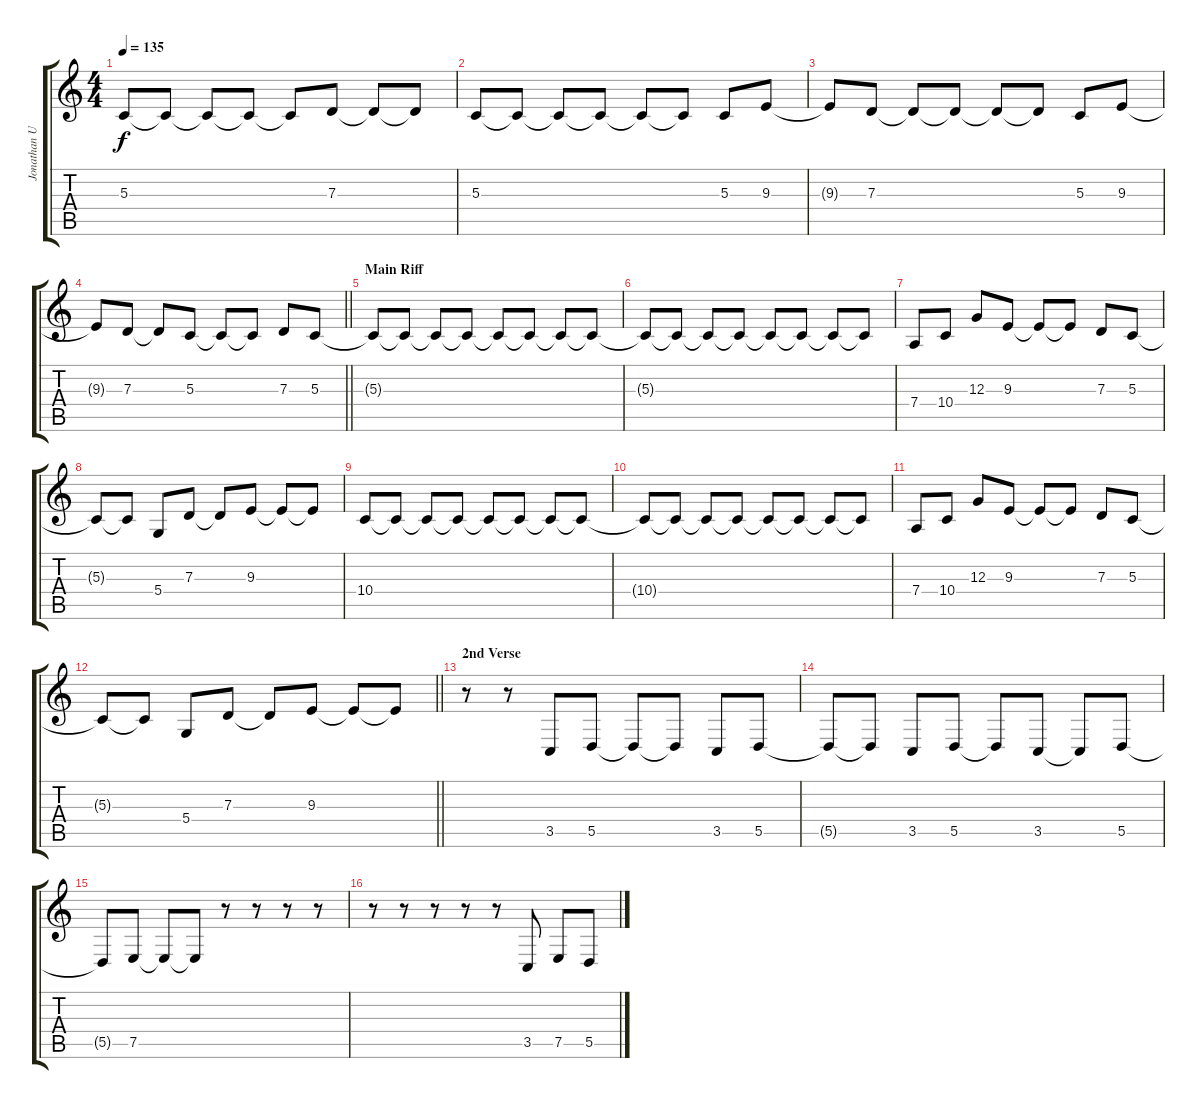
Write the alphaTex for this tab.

\track ("Jonathan Underdown (Vocals)" "Jonathan U") {instrument lead2sawtooth}
\staff {score tabs}
\tuning (E4 B3 G3 D3 A2 E2) {hide}
\ts (4 4)
\tempo 135
\clef g2
\ks c
5.3{t}.8{dy f} 5.3{t}.8 5.3{t}.8 5.3{t}.8 5.3{t}.8 7.3.8 7.3{t}.8 7.3{t}.8 |
5.3.8 5.3{t}.8 5.3{t}.8 5.3{t}.8 5.3{t}.8 5.3{t}.8 5.3.8 9.3.8 |
9.3{t}.8 7.3.8 7.3{t}.8 7.3{t}.8 7.3{t}.8 7.3{t}.8 5.3.8 9.3.8 |
\barLineRight lightlight
9.3{t}.8 7.3.8 7.3{t}.8 5.3.8 5.3{t}.8 5.3{t}.8 7.3.8 5.3.8 |
\section ("" "Main Riff")
5.3{t}.8 5.3{t}.8 5.3{t}.8 5.3{t}.8 5.3{t}.8 5.3{t}.8 5.3{t}.8 5.3{t}.8 |
5.3{t}.8 5.3{t}.8 5.3{t}.8 5.3{t}.8 5.3{t}.8 5.3{t}.8 5.3{t}.8 5.3{t}.8 |
7.4.8 10.4.8 12.3.8 9.3.8 9.3{t}.8 9.3{t}.8 7.3.8 5.3.8 |
5.3{t}.8 5.3{t}.8 5.4.8 7.3.8 7.3{t}.8 9.3.8 9.3{t}.8 9.3{t}.8 |
10.4.8 10.4{t}.8 10.4{t}.8 10.4{t}.8 10.4{t}.8 10.4{t}.8 10.4{t}.8 10.4{t}.8 |
10.4{t}.8 10.4{t}.8 10.4{t}.8 10.4{t}.8 10.4{t}.8 10.4{t}.8 10.4{t}.8 10.4{t}.8 |
7.4.8 10.4.8 12.3.8 9.3.8 9.3{t}.8 9.3{t}.8 7.3.8 5.3.8 |
\barLineRight lightlight
5.3{t}.8 5.3{t}.8 5.4.8 7.3.8 7.3{t}.8 9.3.8 9.3{t}.8 9.3{t}.8 |
\section ("" "2nd Verse")
r.8 r.8 3.5.8 5.5.8 5.5{t}.8 5.5{t}.8 3.5.8 5.5.8 |
5.5{t}.8 5.5{t}.8 3.5.8 5.5.8 5.5{t}.8 3.5.8 3.5{t}.8 5.5.8 |
5.5{t}.8 7.5.8 7.5{t}.8 7.5{t}.8 r.8 r.8 r.8 r.8 |
r.8 r.8 r.8 r.8 r.8 3.5.8 7.5.8 5.5.8
